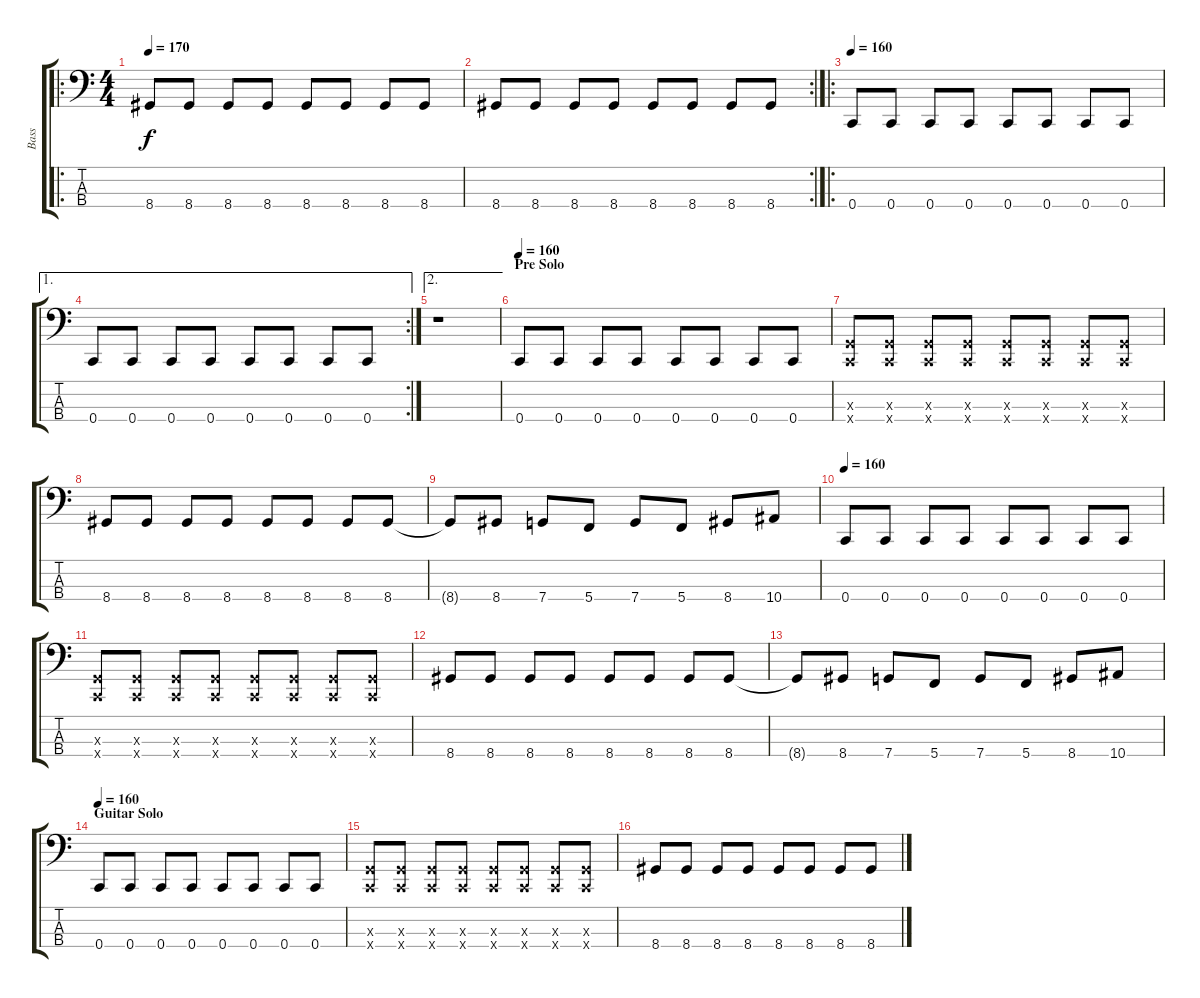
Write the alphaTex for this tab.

\track ("Bass" "Bass") {instrument electricbassfinger}
\staff {score tabs}
\tuning (F2 C2 G1 C1) {hide}
\ro
\ts (4 4)
\tempo 170
\clef f4
\ks c
8.4.8{dy f} 8.4.8 8.4.8 8.4.8 8.4.8 8.4.8 8.4.8 8.4.8 |
\rc 2
8.4.8 8.4.8 8.4.8 8.4.8 8.4.8 8.4.8 8.4.8 8.4.8 |
\ro
\tempo 160
0.4.8 0.4.8 0.4.8 0.4.8 0.4.8 0.4.8 0.4.8 0.4.8 |
\ae 1
\rc 2
0.4.8 0.4.8 0.4.8 0.4.8 0.4.8 0.4.8 0.4.8 0.4.8 |
\ae 2
r.1 |
\section ("" "Pre Solo")
\tempo 160
0.4.8{instrument electricbassfinger} 0.4.8 0.4.8 0.4.8 0.4.8 0.4.8 0.4.8 0.4.8 |
(0.3{x} 0.4{x}).8 (0.3{x} 0.4{x}).8 (0.3{x} 0.4{x}).8 (0.3{x} 0.4{x}).8 (0.3{x} 0.4{x}).8 (0.3{x} 0.4{x}).8 (0.3{x} 0.4{x}).8 (0.3{x} 0.4{x}).8 |
8.4.8 8.4.8 8.4.8 8.4.8 8.4.8 8.4.8 8.4.8 8.4.8 |
8.4{t}.8 8.4.8 7.4.8 5.4.8 7.4.8 5.4.8 8.4.8 10.4.8 |
\tempo 160
0.4.8 0.4.8 0.4.8 0.4.8 0.4.8 0.4.8 0.4.8 0.4.8 |
(0.3{x} 0.4{x}).8 (0.3{x} 0.4{x}).8 (0.3{x} 0.4{x}).8 (0.3{x} 0.4{x}).8 (0.3{x} 0.4{x}).8 (0.3{x} 0.4{x}).8 (0.3{x} 0.4{x}).8 (0.3{x} 0.4{x}).8 |
8.4.8 8.4.8 8.4.8 8.4.8 8.4.8 8.4.8 8.4.8 8.4.8 |
8.4{t}.8 8.4.8 7.4.8 5.4.8 7.4.8 5.4.8 8.4.8 10.4.8 |
\section ("" "Guitar Solo")
\tempo 160
0.4.8 0.4.8 0.4.8 0.4.8 0.4.8 0.4.8 0.4.8 0.4.8 |
(0.3{x} 0.4{x}).8 (0.3{x} 0.4{x}).8 (0.3{x} 0.4{x}).8 (0.3{x} 0.4{x}).8 (0.3{x} 0.4{x}).8 (0.3{x} 0.4{x}).8 (0.3{x} 0.4{x}).8 (0.3{x} 0.4{x}).8 |
8.4.8 8.4.8 8.4.8 8.4.8 8.4.8 8.4.8 8.4.8 8.4.8
